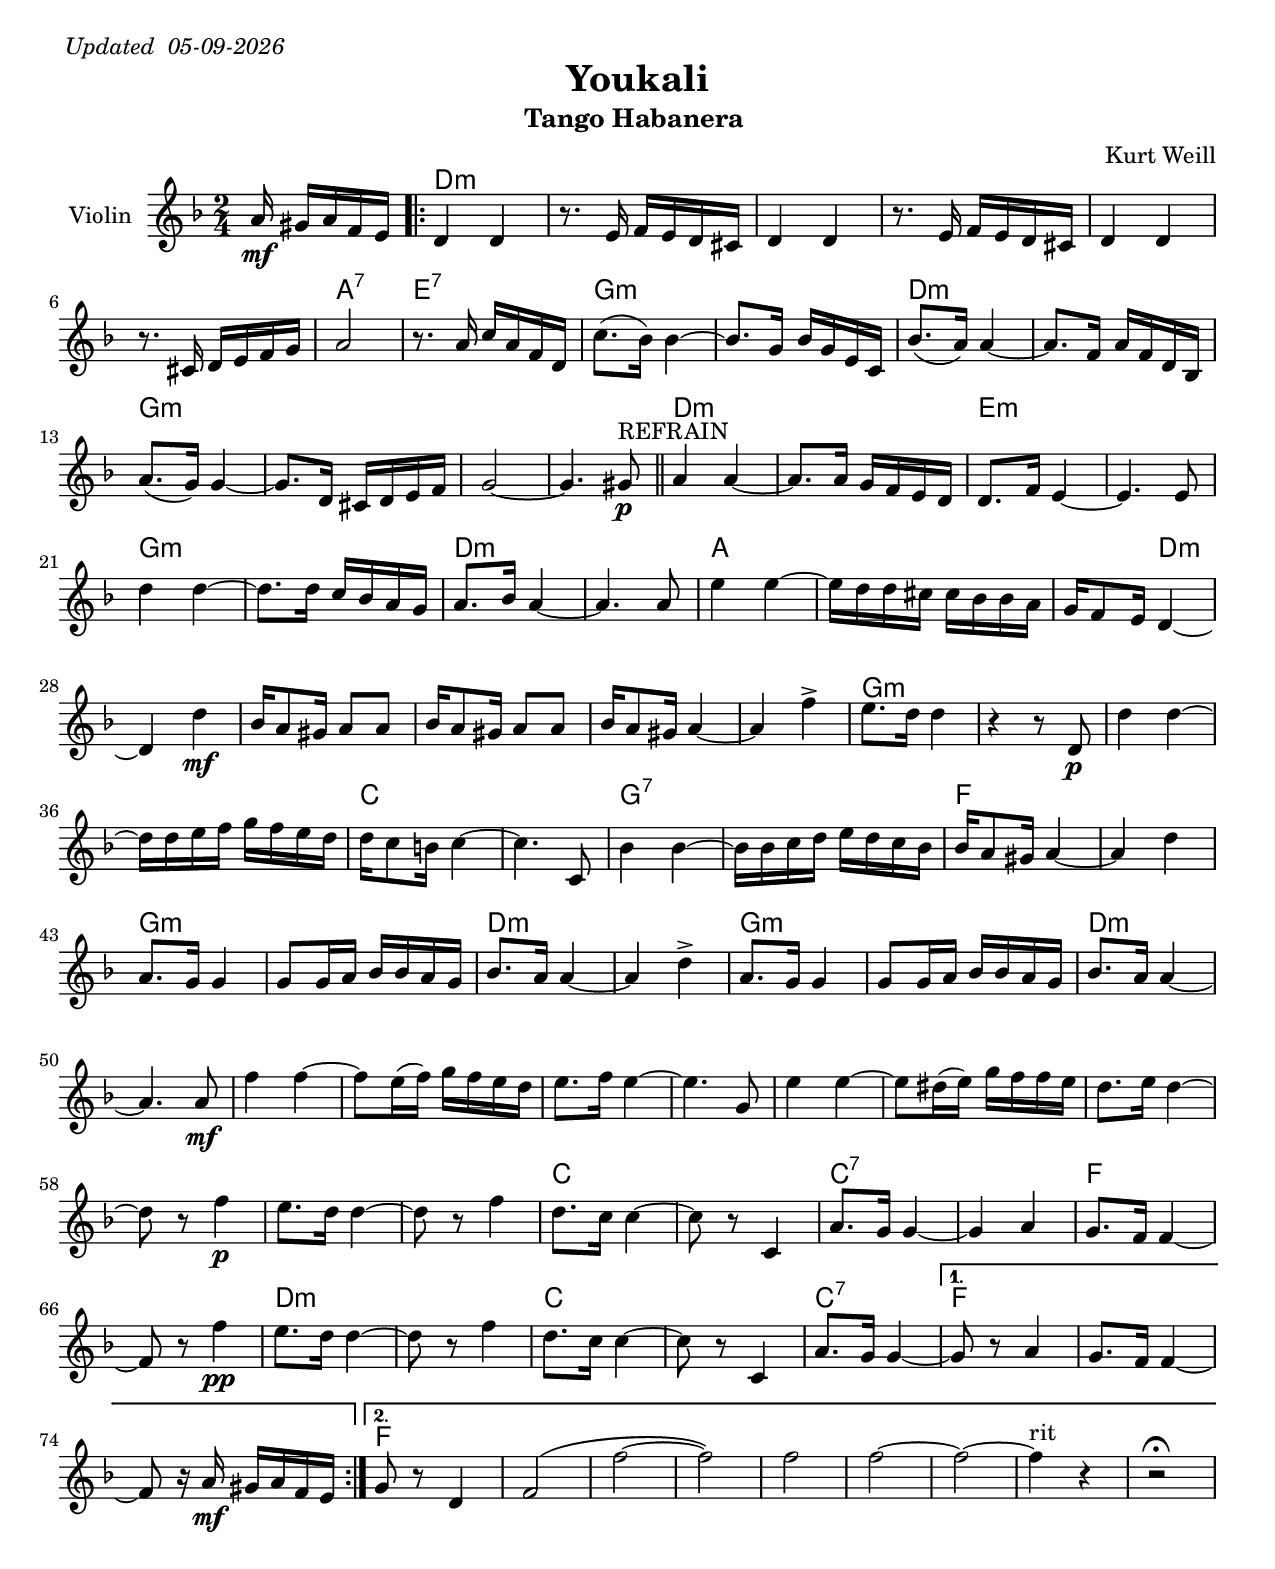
\version "2.14.2"

\include "english.ly"
\paper{
  print-all-headers = ##t
  #(set-paper-size "letter")
}

date = #(strftime "%d-%m-%Y" (localtime (current-time)))

\markup{ \italic{ " Updated " \date }  }

%\markup{ Got something to say? }

%#################################### Melody ########################
%melody =  \transpose c d \relative c' {  %transpose for clarinet


melody = \relative c'' {
  \clef treble
  \key d \minor
  \time 2/4
  \partial 16*5 a16 \mf gs a f e
  \repeat volta 2{
    d4 d
    \repeat unfold 2{
      r8. e16 f e d cs|
      d4 d}
    r8. cs16 d e f g|
    a2

    r8. a16 c a f d|
    c'8.(bf16) bf4~
    bf8. g16 bf g e c
    bf'8.(a16) a4~

    a8. f16 a f d bf|
    a'8.(g16) g4~
    g8. d16 cs d e f
    g2~
    g4. gs8 \p ^REFRAIN  \bar "||"

    a4 a ~
    a8. a16 g f e d
    d8. f16 e4~
    e4. e8
    d'4 d~

    d8. d16 c bf a g
    a8. bf16 a4~
    a4. a8 e'4 e~
    e16 d d cs cs bf bf a|
    g16 [f8 e16] d4~|
    d4 d' \mf

    bf16[a8 gs16] a8 a|
    bf16[a8 gs16] a8 a| %missing repeated bar
    bf16 [a8 gs16] a4~
    a4 f'->
    e8. d16 d4
    r4 r8 d, \p
    d'4 d~
    d16 d e f g f e d|
    d16 [c8 b16] c4~
    c4. c,8  %end page 2
    bf'4 bf  ~
    bf16 bf c d e d c bf
    bf16[a8 gs16] a4~
    a4 d
    a8. g16 g4

    g8 g16 a bf bf a g|
    bf8. a16 a4~
    a4 d->
    a8. g16 g4
    g8 g16 a bf bf a g

    bf8. a16 a4~
    a4. a8 \mf

    f'4 f ~
    f8 e16(f) g f e d
    e8. f16 e4~
    e4. g,8|
    e'4 e~
    e8 ds16(e) g f f e|
    d8. e16 d4~
    d8 r f4\p
    e8. d16 d4~
    %last page
    d8 r f4
    d8. c16 c4~
    c8 r c,4
    a'8. g16 g4~
    g4 a
    g8. f16 f4~| %error in book? last page first You ka li
    f8 r f'4\pp
    e8. d16 d4~
    d8 r f4
    d8. c16 c4~
    c8 r c,4
    a'8. g16 g4~

  }

  \alternative{
    {
      g8 r a4
      g8. f16 f4~
      f8
      r16 a \mf gs a f e
    }
    {
      g8 r d4 f2\(
      f'2~
      f2\)
      f2
      f2~
      f2~
      f4 ^rit r
      r2 \fermata
    }
  }

}

%{
%################################# Lyrics #####################
\addlyrics{
  C'est presque au bout du mon -- de
  Ma bar -- que va -- ga -- bon -- de
  Er -- rante au gré de l'on -- de
  M'y con -- dui -- sit un jour
  L'île est tou -- te pe -- ti -- te
  Mais la fée qui l'ha -- bi -- te
  Gen -- ti -- ment nous in -- vi -- te
  A en fai -- re le tour

  You -- ka -- li
  C'est le pays de nos dé -- sirs
  You -- ka -- li
  C'est le bon -- heur, c'est le plai -- sir
  You -- ka -- li
  C'est la terre où l'on quit -- te tous les sou -- cis
  C'est, dans notre nuit, comme une éclair -- cie
  L'étoile qu'on suit
  C'est You -- ka -- li

}
\addlyrics {
  Et la vie nous en -- traî -- ne
  Las -- san  -- te, quo -- ti -- dien -- ne
  Mais la pauvre âme hu -- mai -- ne
  Cherch -- ant par -- tout l'ou -- bli
  A pour quit -- ter la ter -- re
  Su trou -- ver le mys -- tè -- re
  Où nos rê -- ves se ter -- rent
  En quel -- ques You -- ka -- li....
}
%}
%################################# Chords #######################
harmonies = \chordmode {
  s16*5
  d2*6:m
  a2:7
  e2:7 %maybe
  g2*2:m
  d2*2:m
  g2*4:m
  %refrain
  d2*2:m
  e2*2:m
  g2*2:m
  d2*2:m
  a4*5
  d4*11:m
  g2*4:m   % might be a Cm
  c2*2
  g2*2:7
  f2*2
  g2*2:m
  d2*2:m
  g2*2:m
  d2*12:m  % maybe a chord change @53 and back to Dm @ 57???
  c2*2
  c2*2:7
  f2*2
  d2*2:m
  c2*2
  c2:7
  f2*3
  f2*8

}

\score {
  <<
    \new ChordNames {
      \set chordChanges = ##f
  #(set-paper-size "letter")
      \harmonies
    }
    \new Staff \with {
      instrumentName = "Violin"} \melody
  >>
  \header{
    title= "Youkali"
    subtitle="Tango Habanera "
    composer= "Kurt Weill"
    instrument =""
    arranger= ""
  }
  \layout{ }
  \midi {
    \context {
      \Score
      tempoWholesPerMinute = #(ly:make-moment  120 4)
    }

    % \midi { }
  }
}
%{
  % more verses:
  \markup{}
  \markup {
  \fill-line {
  \hspace #0.1 % distance from left margin
  \column {
  \line { "1."
  \column {
  ""
  }
  }
  \hspace #0.2 % vertical distance between verses
  \line { "2."
  \column {
  ""
  }
  }
  }
  \hspace #0.1  % horiz. distance between columns
  \column {
  \line { "3."
  \column {
  ""
  }
  }
  \hspace #0.2 % distance between verses
  \line { "4."
  \column {
  ""
  }
  }
  }
  \hspace #0.1 % distance to right margin
  }
  }


  C'est presque au bout du monde
  Ma barque vagabonde
  Errante au gré de l'onde
  M'y conduisit un jour
  L'île est toute petite
  Mais la fée qui l'habite
  Gentiment nous invite
  A en faire le tour

  Youkali
  C'est le pays de nos désirs
  Youkali
  C'est le bonheur, c'est le plaisir
  Youkali
  C'est la terre où l'on quitte tous les soucis
  C'est, dans notre nuit, comme une éclaircie
  L'étoile qu'on suit
  C'est Youkali

  Et la vie nous entraîne
  Lassante, quotidienne
  Mais la pauvre âme humaine
  Cherchant partout l'oubli
  A pour quitter la terre
  Su trouver le mystère
  Où nos rêves se terrent
  En quelques Youkali....


  ****************English*********
 It was almost to the end of the world
That my wandering boat
Straying at the will of the waves
Led me one day
The isle is very small
But the kind fairy that lives there
Invites us
To take a look around

Youkali
Is the land of our desires
Youkali
Is happiness, pleasure
Youkali
Is the land where we forget all our worries
It is in our night, like a bright rift
The star we follow
It is Youkali

Youkali
Is the respect of all vows exchanged
Youkali
Is the land of love returned
It is the hope
That is in every human heart
The deliverance
We await for tomorrow

Youkali
Is the land of our desires
Youkali
Is happiness, pleasure
But it is a dream, a folly
There is no Youkali

And life carries us along
Tediously, day by day
But the poor human soul
Seeking forgetfulness everywhere
Has, in order to escape the world
Managed to find the mystery
In which our dreams burrow themselves
In some Youkali

Youkali
Is the land of our desires
Youkali
Is happiness, pleasure
Youkali
Is the land where we forget all our worries
It is in our night, like a bright rift
The star we follow
It is Youkali

Youkali
Is the respect of all vows exchanged
Youkali
Is the land of love returned
It is the hope
That is in every human heart
The deliverance
We await for tomorrow

Youkali
Is the land of our desires
Youkali
Is happiness, pleasure
But it is a dream, a folly
There is no Youkali

But it is a dream, a folly
There is no Youkali


%}